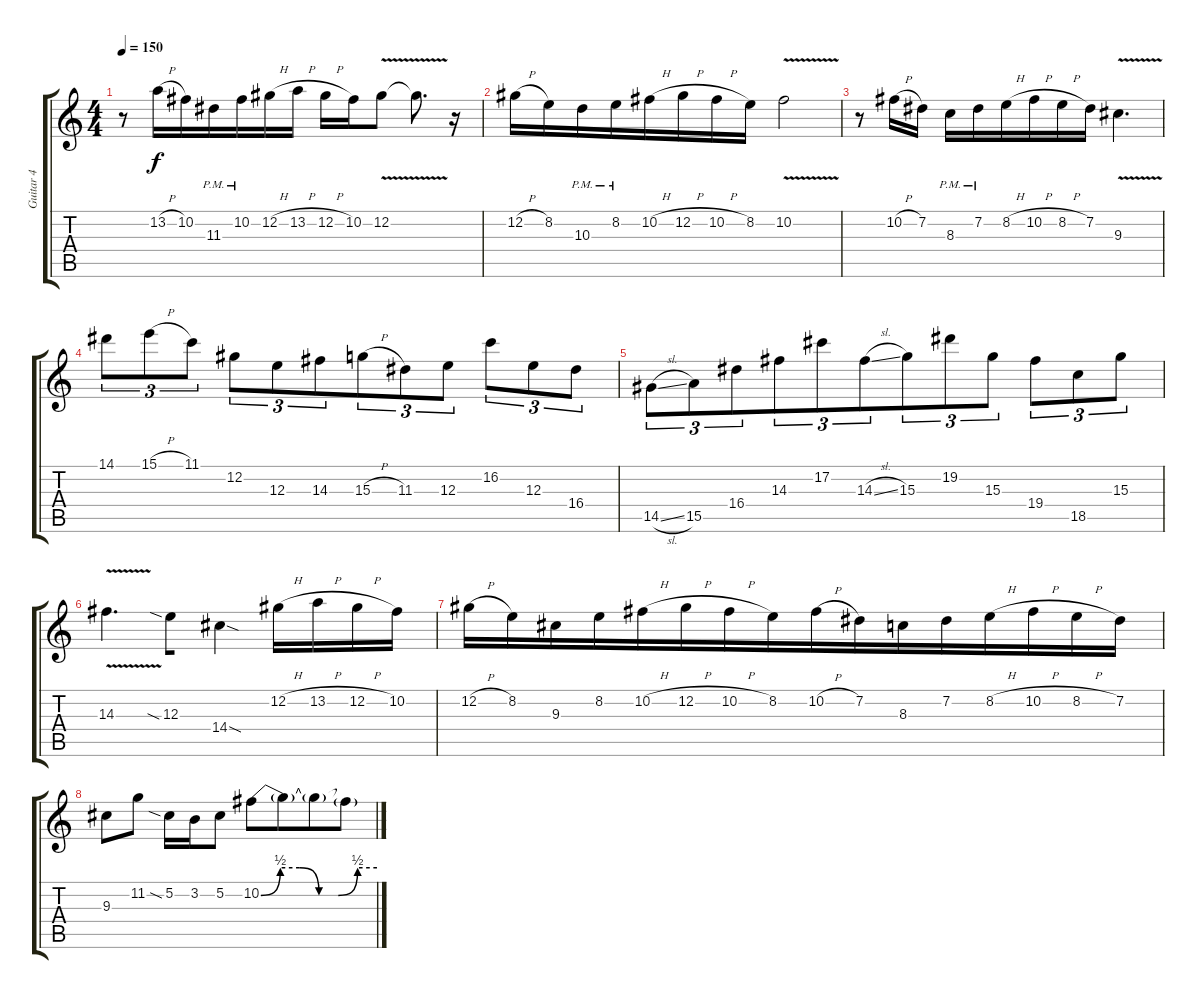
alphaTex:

\track ("Guitar 4" "Guitar 4") {instrument distortionguitar}
\staff {score tabs}
\tuning (Db4 Ab3 E3 B2 Gb2 Db2) {hide}
\ts (4 4)
\tempo 150
\clef g2
\ks c
r.8{dy f beam merge} 13.2{h}.16{beam merge} 10.2.16{beam merge} 11.3{pm}.16 10.2{pm}.16 12.2{h}.16 13.2{h}.16 12.2{h}.16 10.2.16 12.2{v}.8 12.2{v t}.8{d} r.16 |
12.2{h}.16 8.2.16{beam merge} 10.3{pm}.16 8.2{pm}.16{beam merge} 10.2{h}.16{beam merge} 12.2{h}.16{beam merge} 10.2{h}.16{beam merge} 8.2.16 10.2{v}.2 |
r.8{beam merge} 10.2{h}.16{beam merge} 7.2.16 8.3{pm}.16 7.2{pm}.16 8.2{h}.16 10.2{h}.16{beam merge} 8.2{h}.16{beam merge} 7.2.16{beam merge} 9.3{v}.4{d} |
14.1.8{tu (3 2)} 15.1{h}.8{tu (3 2)} 11.1.8{tu (3 2)} 12.2.8{tu (3 2)} 12.3.8{tu (3 2)} 14.3.8{tu (3 2) beam merge} 15.3{h}.8{tu (3 2) beam merge} 11.3.8{tu (3 2)} 12.3.8{tu (3 2)} 16.2.8{tu (3 2) beam merge} 12.3.8{tu (3 2) beam merge} 16.4.8{tu (3 2)} |
14.5{sl}.8{tu (3 2) beam merge} 15.5.8{tu (3 2)} 16.4.8{tu (3 2) beam merge} 14.3.8{tu (3 2)} 17.2.8{tu (3 2) beam merge} 14.3{sl}.8{tu (3 2) beam merge} 15.3.8{tu (3 2) beam merge} 19.2.8{tu (3 2)} 15.3.8{tu (3 2)} 19.4.8{tu (3 2) beam merge} 18.5.8{tu (3 2)} 15.3.8{tu (3 2)} |
14.3{v}.4{d} 12.3{sia}.8{beam merge} 14.4{sod}.4{beam merge} 12.2{h}.16{beam merge} 13.2{h}.16 12.2{h}.16 10.2.16 |
12.2{h}.16{beam merge} 8.2.16 9.3.16{beam merge} 8.2.16{beam merge} 10.2{h}.16 12.2{h}.16 10.2{h}.16{beam merge} 8.2.16{beam merge} 10.2{h}.16{beam merge} 7.2.16 8.3.16{beam merge} 7.2.16{beam merge} 8.2{h}.16{beam merge} 10.2{h}.16{beam merge} 8.2{h}.16{beam merge} 7.2.16 |
9.3.8 11.2.8 5.2{sia}.16 3.2.16 5.2.8 10.2{be (custom 0 0 10 2 20 2 30 0 40 0 50 2 60 2)}.8 10.2{t}.8{beam merge} 10.2{t}.8{beam merge} 10.2{t}.8
